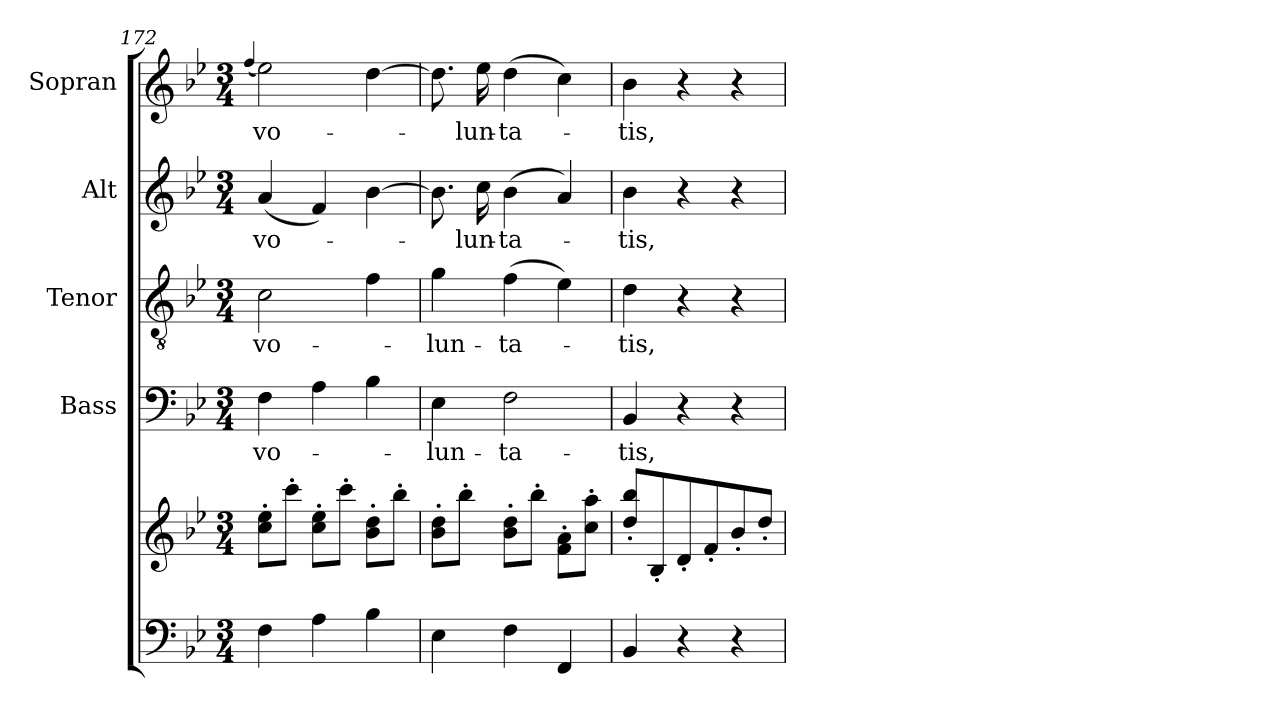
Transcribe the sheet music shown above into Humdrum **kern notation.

**kern	**kern	**kern	**text	**kern	**text	**kern	**text	**kern	**text
*part5	*part5	*part4	*part4	*part3	*part3	*part2	*part2	*part1	*part1
*staff6	*staff5	*staff4	*staff4	*staff3	*staff3	*staff2	*staff2	*staff1	*staff1
*	*	*I"Bass	*	*I"Tenor	*	*I"Alt	*	*I"Sopran	*
*	*	*I'B.	*	*I'T.	*	*I'A.	*	*I'S.	*
*clefF4	*clefG2	*clefF4	*	*clefGv2	*	*clefG2	*	*clefG2	*
*k[b-e-]	*k[b-e-]	*k[b-e-]	*	*k[b-e-]	*	*k[b-e-]	*	*k[b-e-]	*
*B-:	*B-:	*B-:	*	*B-:	*	*B-:	*	*B-:	*
*M3/4	*M3/4	*M3/4	*	*M3/4	*	*M3/4	*	*M3/4	*
=172	=172	=172	=172	=172	=172	=172	=172	=172	=172
.	.	.	.	.	.	.	.	(<4qqff/	.
!	!	!	!LO:LY:b	!	!LO:LY:b	!	!LO:LY:b	!	!LO:LY:b
4F\	8cc\'> 8ee-\'>L	4F\	vo-	2c\	vo-	(<4a/	vo-	2ee-\)	vo-
.	8ccc'>\J	.	.	.	.	.	.	.	.
4A\	8cc\'> 8ee-\'>L	4A\	.	.	.	4f/)	.	.	.
.	8ccc'>\J	.	.	.	.	.	.	.	.
4B-\	8b-\'> 8dd\'>L	4B-\	.	4f\	.	[4b-\	.	[4dd\	.
.	8bb-'>\J	.	.	.	.	.	.	.	.
=173	=173	=173	=173	=173	=173	=173	=173	=173	=173
!	!	!	!LO:LY:b	!	!LO:LY:b	!	!	!	!
4E-\	8b-\'> 8dd\'>L	4E-\	-lun-	4g\	-lun-	8.b-\]	.	8.dd\]	.
.	8bb-'>\J	.	.	.	.	.	.	.	.
!	!	!	!	!	!	!	!LO:LY:b	!	!LO:LY:b
.	.	.	.	.	.	16cc\	-lun-	16ee-\	-lun-
!	!	!	!LO:LY:b	!	!LO:LY:b	!	!LO:LY:b	!	!LO:LY:b
4F\	8b-\'> 8dd\'>L	2F\	-ta-	(>4f\	-ta-	(>4b-\	-ta-	(>4dd\	-ta-
.	8bb-'>\J	.	.	.	.	.	.	.	.
4FF/	8f\'> 8a\'>L	.	.	4e-\)	.	4a/)	.	4cc\)	.
.	8cc\'> 8aa\'>J	.	.	.	.	.	.	.	.
=174	=174	=174	=174	=174	=174	=174	=174	=174	=174
!	!	!	!LO:LY:b	!	!LO:LY:b	!	!LO:LY:b	!	!LO:LY:b
4BB-/	8dd/'< 8bb-/'<L	4BB-/	-tis,	4d\	-tis,	4b-\	-tis,	4b-\	-tis,
.	8B-'</	.	.	.	.	.	.	.	.
4r	8d'</	4r	.	4r	.	4r	.	4r	.
.	8f'</	.	.	.	.	.	.	.	.
4r	8b-'</	4r	.	4r	.	4r	.	4r	.
.	8dd'</J	.	.	.	.	.	.	.	.
=	=	=	=	=	=	=	=	=	=
*-	*-	*-	*-	*-	*-	*-	*-	*-	*-
